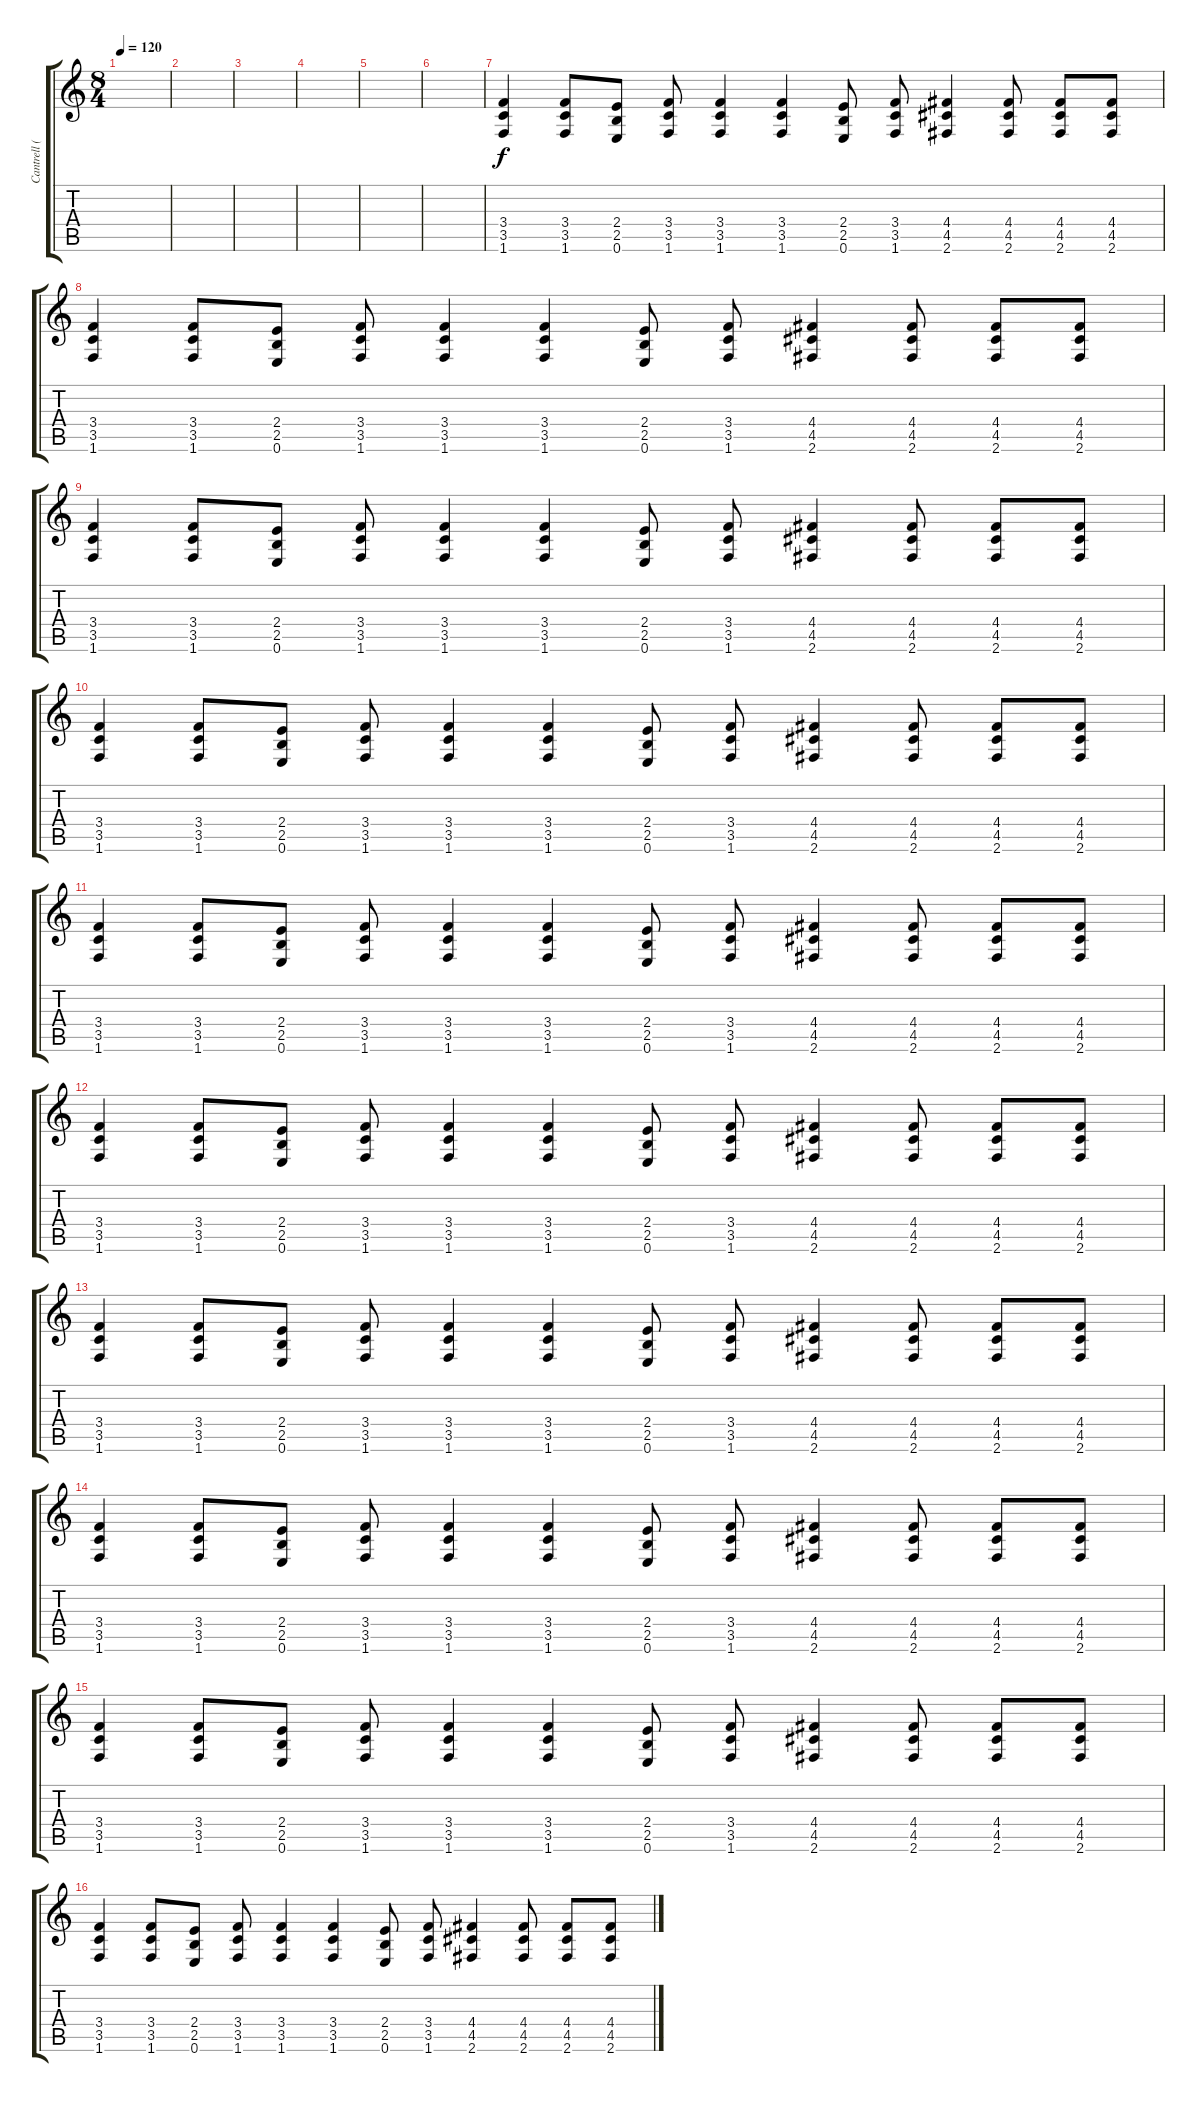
\track ("Cantrell (Electric)" "Cantrell (") {instrument overdrivenguitar}
\staff {score tabs}
\tuning (E4 B3 G3 D3 A2 E2) {hide}
\ts (8 4)
\tempo 120
\clef g2
\ks c
|
|
|
|
|
|
(3.4 3.5 1.6).4 (3.4 3.5 1.6).8 (2.4 2.5 0.6).8 (3.4 3.5 1.6).8 (3.4 3.5 1.6).4 (3.4 3.5 1.6).4 (2.4 2.5 0.6).8 (3.4 3.5 1.6).8 (4.4 4.5 2.6).4 (4.4 4.5 2.6).8 (4.4 4.5 2.6).8 (4.4 4.5 2.6).8 |
(3.4 3.5 1.6).4 (3.4 3.5 1.6).8 (2.4 2.5 0.6).8 (3.4 3.5 1.6).8 (3.4 3.5 1.6).4 (3.4 3.5 1.6).4 (2.4 2.5 0.6).8 (3.4 3.5 1.6).8 (4.4 4.5 2.6).4 (4.4 4.5 2.6).8 (4.4 4.5 2.6).8 (4.4 4.5 2.6).8 |
(3.4 3.5 1.6).4 (3.4 3.5 1.6).8 (2.4 2.5 0.6).8 (3.4 3.5 1.6).8 (3.4 3.5 1.6).4 (3.4 3.5 1.6).4 (2.4 2.5 0.6).8 (3.4 3.5 1.6).8 (4.4 4.5 2.6).4 (4.4 4.5 2.6).8 (4.4 4.5 2.6).8 (4.4 4.5 2.6).8 |
(3.4 3.5 1.6).4 (3.4 3.5 1.6).8 (2.4 2.5 0.6).8 (3.4 3.5 1.6).8 (3.4 3.5 1.6).4 (3.4 3.5 1.6).4 (2.4 2.5 0.6).8 (3.4 3.5 1.6).8 (4.4 4.5 2.6).4 (4.4 4.5 2.6).8 (4.4 4.5 2.6).8 (4.4 4.5 2.6).8 |
(3.4 3.5 1.6).4 (3.4 3.5 1.6).8 (2.4 2.5 0.6).8 (3.4 3.5 1.6).8 (3.4 3.5 1.6).4 (3.4 3.5 1.6).4 (2.4 2.5 0.6).8 (3.4 3.5 1.6).8 (4.4 4.5 2.6).4 (4.4 4.5 2.6).8 (4.4 4.5 2.6).8 (4.4 4.5 2.6).8 |
(3.4 3.5 1.6).4 (3.4 3.5 1.6).8 (2.4 2.5 0.6).8 (3.4 3.5 1.6).8 (3.4 3.5 1.6).4 (3.4 3.5 1.6).4 (2.4 2.5 0.6).8 (3.4 3.5 1.6).8 (4.4 4.5 2.6).4 (4.4 4.5 2.6).8 (4.4 4.5 2.6).8 (4.4 4.5 2.6).8 |
(3.4 3.5 1.6).4 (3.4 3.5 1.6).8 (2.4 2.5 0.6).8 (3.4 3.5 1.6).8 (3.4 3.5 1.6).4 (3.4 3.5 1.6).4 (2.4 2.5 0.6).8 (3.4 3.5 1.6).8 (4.4 4.5 2.6).4 (4.4 4.5 2.6).8 (4.4 4.5 2.6).8 (4.4 4.5 2.6).8 |
(3.4 3.5 1.6).4 (3.4 3.5 1.6).8 (2.4 2.5 0.6).8 (3.4 3.5 1.6).8 (3.4 3.5 1.6).4 (3.4 3.5 1.6).4 (2.4 2.5 0.6).8 (3.4 3.5 1.6).8 (4.4 4.5 2.6).4 (4.4 4.5 2.6).8 (4.4 4.5 2.6).8 (4.4 4.5 2.6).8 |
(3.4 3.5 1.6).4 (3.4 3.5 1.6).8 (2.4 2.5 0.6).8 (3.4 3.5 1.6).8 (3.4 3.5 1.6).4 (3.4 3.5 1.6).4 (2.4 2.5 0.6).8 (3.4 3.5 1.6).8 (4.4 4.5 2.6).4 (4.4 4.5 2.6).8 (4.4 4.5 2.6).8 (4.4 4.5 2.6).8 |
(3.4 3.5 1.6).4 (3.4 3.5 1.6).8 (2.4 2.5 0.6).8 (3.4 3.5 1.6).8 (3.4 3.5 1.6).4 (3.4 3.5 1.6).4 (2.4 2.5 0.6).8 (3.4 3.5 1.6).8 (4.4 4.5 2.6).4 (4.4 4.5 2.6).8 (4.4 4.5 2.6).8 (4.4 4.5 2.6).8
